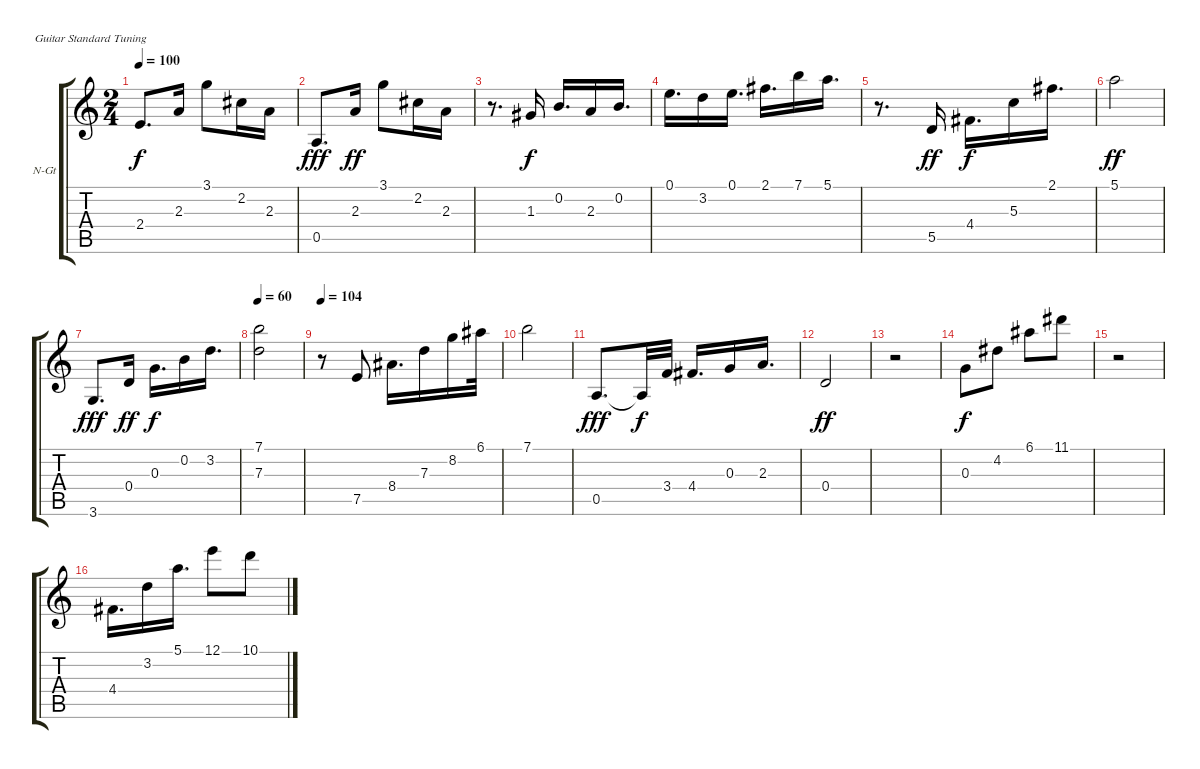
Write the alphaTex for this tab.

\bracketExtendMode groupsimilarinstruments
\firstSystemTrackNameOrientation horizontal
\otherSystemsTrackNameOrientation horizontal
\track ("2nd guitar" "N-Gt") {instrument acousticguitarnylon}
\staff {score tabs}
\tuning (E4 B3 G3 D3 A2 E2)
\ts (2 4)
\tempo 100
\clef g2
\ks c
2.4.8{d dy f} 2.3.16 3.1.8 2.2.16 2.3.16 |
0.5.8{d dy fff} 2.3.16{dy ff} 3.1.8 2.2.16 2.3.16 |
r.8{d} 1.3.16{dy f} 0.2.16{d} 2.3.16 0.2.16{d} |
0.1.16{d} 3.2.16 0.1.16{d} 2.1.16{d} 7.1.16 5.1.16{d} |
r.8{d} 5.5.16{dy ff} 4.4.16{d dy f} 5.3.16 2.1.16{d} |
5.1.2{dy ff} |
3.6.8{d dy fff} 0.4.16{dy ff} 0.3.16{d dy f} 0.2.16 3.2.16{d} |
\tempo 60
(7.1 7.3).2 |
\tempo 104
r.8 7.5.8 8.4.16{d} 7.3.16 8.2.16 6.1.32 |
7.1.2 |
0.5.8{d dy fff} 0.5{t}.32{dy f} 3.4.32 4.4.16{d} 0.3.16 2.3.16{d} |
0.4.2{dy ff} |
r.2 |
0.3.8{dy f} 4.2.8 6.1.8 11.1.8 |
r.2 |
4.4.16{d} 3.2.16 5.1.16{d} 12.1.8 10.1.8
